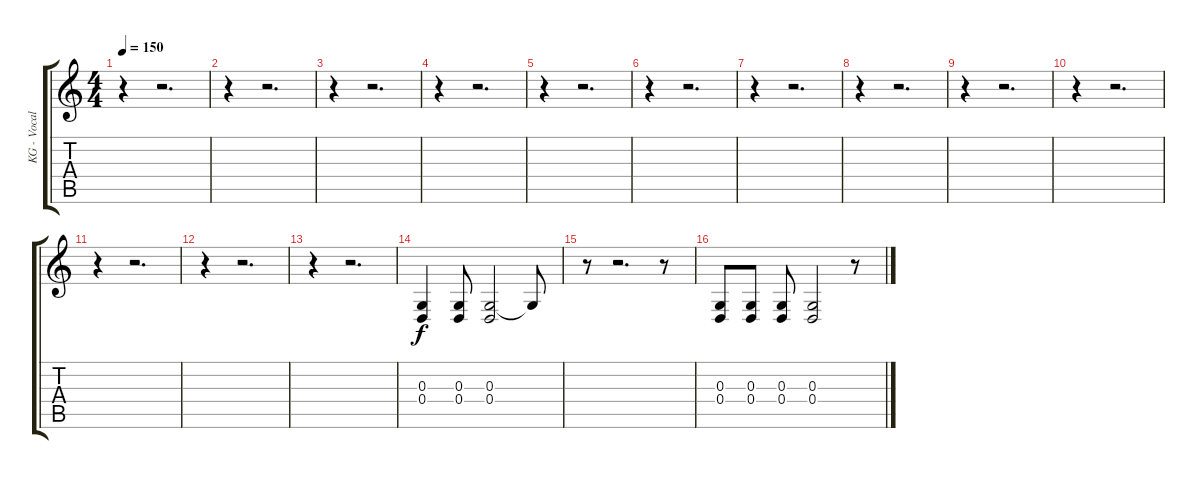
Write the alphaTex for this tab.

\track ("KG - Vocals" "KG - Vocal") {instrument baritonesax}
\staff {score tabs}
\tuning (E4 B3 G3 D3 A2 E2) {hide}
\ts (4 4)
\tempo 150
\clef g2
\ks c
r.4{dy f} r.2{d} |
r.4 r.2{d} |
r.4 r.2{d} |
r.4 r.2{d} |
r.4 r.2{d} |
r.4 r.2{d} |
r.4 r.2{d} |
r.4 r.2{d} |
r.4 r.2{d} |
r.4 r.2{d} |
r.4 r.2{d} |
r.4 r.2{d} |
r.4 r.2{d} |
(0.3 0.4).4 (0.3 0.4).8 (0.3 0.4).2 0.3{t}.8 |
r.8 r.2{d} r.8 |
(0.3 0.4).8 (0.3 0.4).8 (0.3 0.4).8 (0.3 0.4).2 r.8
